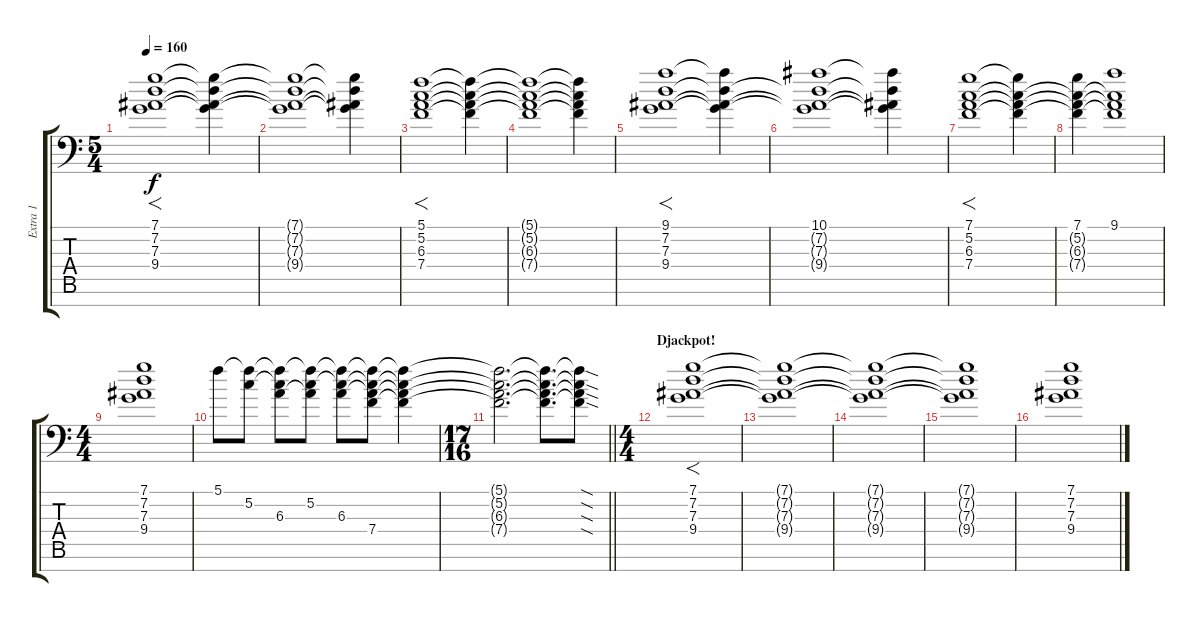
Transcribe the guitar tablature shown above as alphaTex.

\track ("Extra 1" "Extra 1") {instrument distortionguitar}
\staff {score tabs}
\tuning (C4 G3 Eb3 Bb2 F2 C2 G1) {hide}
\ts (5 4)
\tempo 160
\clef f4
\ks c
(7.1 7.2 7.3 9.4).1{f dy f} (7.1{t} 7.2{t} 7.3{t} 9.4{t}).4 |
(7.1{t} 7.2{t} 7.3{t} 9.4{t}).1 (7.1{t} 7.2{t} 7.3{t} 9.4{t}).4 |
(5.1 5.2 6.3 7.4).1{f} (5.1{t} 5.2{t} 6.3{t} 7.4{t}).4 |
(5.1{t} 5.2{t} 6.3{t} 7.4{t}).1 (5.1{t} 5.2{t} 6.3{t} 7.4{t}).4 |
(9.1 7.2 7.3 9.4).1{f} (9.1{t} 7.2{t} 7.3{t} 9.4{t}).4 |
(10.1 7.2{t} 7.3{t} 9.4{t}).1 (10.1{t} 7.2{t} 7.3{t} 9.4{t}).4 |
(7.1 5.2 6.3 7.4).1{f} (7.1{t} 5.2{t} 6.3{t} 7.4{t}).4 |
(7.1 5.2{t} 6.3{t} 7.4{t}).4 (9.1 5.2{t} 6.3{t} 7.4{t}).1 |
\ts (4 4)
(7.1 7.2 7.3 9.4).1 |
5.1.8 (5.1{t} 5.2).8 (5.1{t} 5.2{t} 6.3).8 (5.1{t} 5.2 6.3{t}).8 (5.1{t} 5.2{t} 6.3).8 (5.1{t} 5.2{t} 6.3{t} 7.4).8 (5.1{t} 5.2{t} 6.3{t} 7.4{t}).4 |
\ts (17 16)
\barLineRight lightlight
(5.1{t} 5.2{t} 6.3{t} 7.4{t}).2{d} (5.1{t} 5.2{t} 6.3{t} 7.4{t}).8{d} (5.1{sod t} 5.2{sod t} 6.3{sod t} 7.4{sod t}).8 |
\ts (4 4)
\section ("" "Djackpot!")
(7.1 7.2 7.3 9.4).1{f instrument choiraahs} |
(7.1{t} 7.2{t} 7.3{t} 9.4{t}).1 |
(7.1{t} 7.2{t} 7.3{t} 9.4{t}).1 |
(7.1{t} 7.2{t} 7.3{t} 9.4{t}).1 |
(7.1 7.2 7.3 9.4).1{volume 10 instrument choiraahs}
